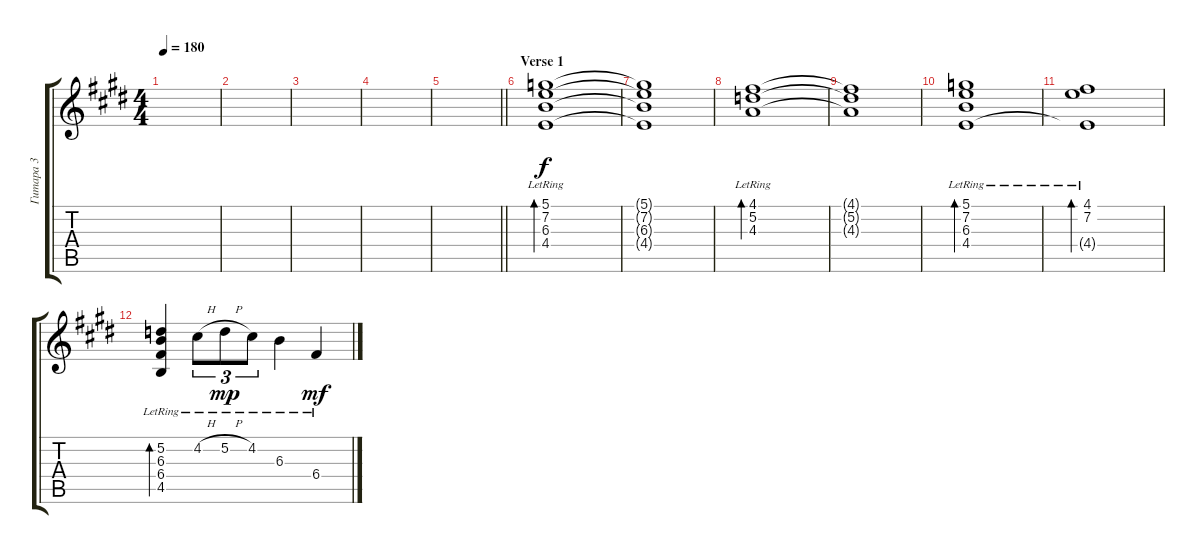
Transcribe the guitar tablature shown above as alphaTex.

\track ("Гитара 3" "Гитара 3") {instrument acousticguitarsteel}
\staff {score tabs}
\tuning (D4 A3 F3 C3 G2 D2) {hide}
\ts (4 4)
\tempo 180
\clef g2
\ks c#minor
|
|
|
|
\barLineRight lightlight
|
\section ("" "Verse 1")
(5.1{lr} 7.2{lr} 6.3{lr} 4.4{lr}).1{bd 480} |
(5.1{t} 7.2{t} 6.3{t} 4.4{t}).1 |
(4.1{lr} 5.2{lr} 4.3{lr}).1{bd 480} |
(4.1{t} 5.2{t} 4.3{t}).1 |
(5.1{lr} 7.2{lr} 6.3{lr} 4.4{lr}).1{bd 480} |
(4.1{lr} 7.2{lr} 4.4{t}).1{bd 480} |
(5.2{lr} 6.3{lr} 6.4{lr} 4.5{lr}).4{bd 240} 4.2{h lr}.8{tu (3 2)} 5.2{h lr}.8{tu (3 2) dy mp} 4.2{lr}.8{tu (3 2)} 6.3{lr}.4 6.4{lr}.4{dy mf}
